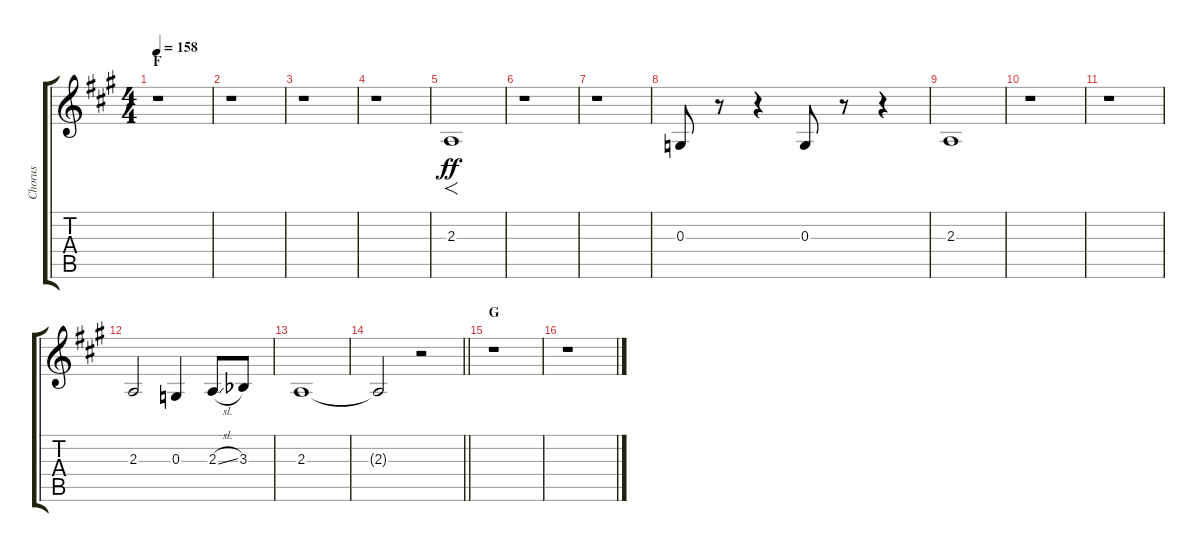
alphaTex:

\track ("Chorus" "Chorus") {instrument voiceoohs}
\staff {score tabs}
\tuning (E4 B3 G3 D3 A2 E2) {hide}
\ts (4 4)
\section ("" "F")
\tempo 158
\clef g2
\ks a
r.1{dy ff} |
r.1 |
r.1 |
r.1 |
2.3.1{f} |
r.1 |
r.1 |
0.3.8 r.8 r.4 0.3.8 r.8 r.4 |
2.3.1 |
r.1 |
r.1 |
2.3.2 0.3.4 2.3{sl}.8 3.3{acc b}.8 |
2.3.1 |
\barLineRight lightlight
2.3{t}.2 r.2 |
\section ("" "G")
r.1 |
r.1
